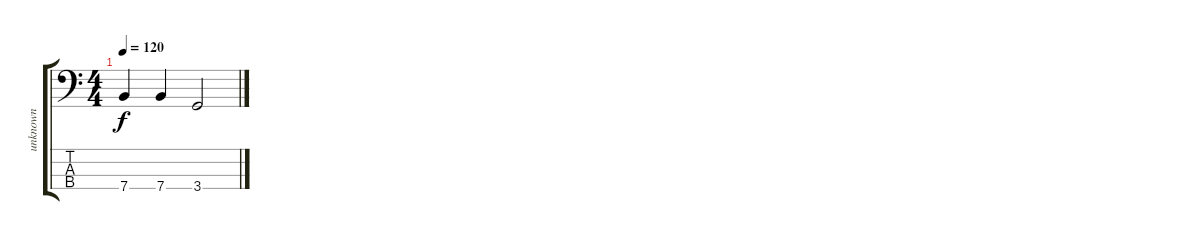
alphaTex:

\track ("unknown" "unknown") {instrument electricbasspick}
\staff {score tabs}
\tuning (G2 D2 A1 E1) {hide}
\ts (4 4)
\tempo 120
\clef f4
\ks c
7.4.4{dy f} 7.4.4 3.4.2
